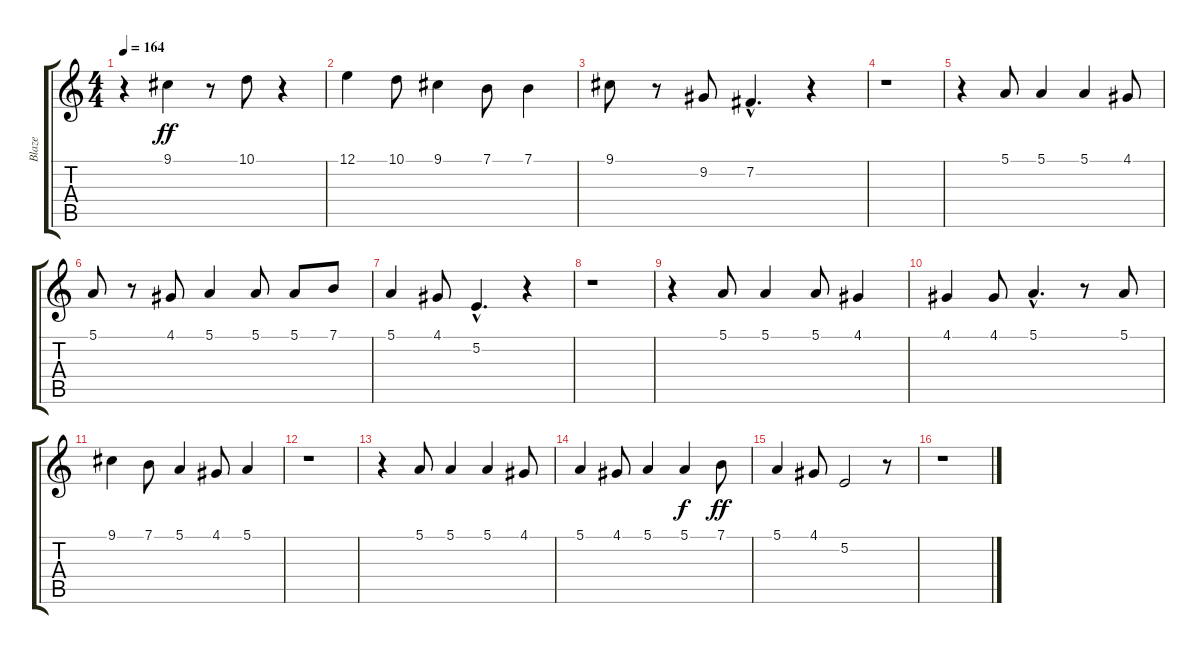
\track ("Blaze" "Blaze") {instrument lead6voice}
\staff {score tabs}
\tuning (E4 B3 G3 D3 A2 E2) {hide}
\ts (4 4)
\tempo 164
\clef g2
\ks c
r.4{dy ff} 9.1.4 r.8 10.1.8 r.4 |
12.1.4 10.1.8 9.1.4 7.1.8 7.1.4 |
9.1.8 r.8 9.2.8 7.2{hac}.4{d} r.4 |
r.1 |
r.4 5.1.8 5.1.4 5.1.4 4.1.8 |
5.1.8 r.8 4.1.8 5.1.4 5.1.8 5.1.8 7.1.8 |
5.1.4 4.1.8 5.2{hac}.4{d} r.4 |
r.1 |
r.4 5.1.8 5.1.4 5.1.8 4.1.4 |
4.1.4 4.1.8 5.1{hac}.4{d} r.8 5.1.8 |
9.1.4 7.1.8 5.1.4 4.1.8 5.1.4 |
r.1 |
r.4 5.1.8 5.1.4 5.1.4 4.1.8 |
5.1.4 4.1.8 5.1.4 5.1.4{dy f} 7.1.8{dy ff} |
5.1.4 4.1.8 5.2.2 r.8 |
r.1
